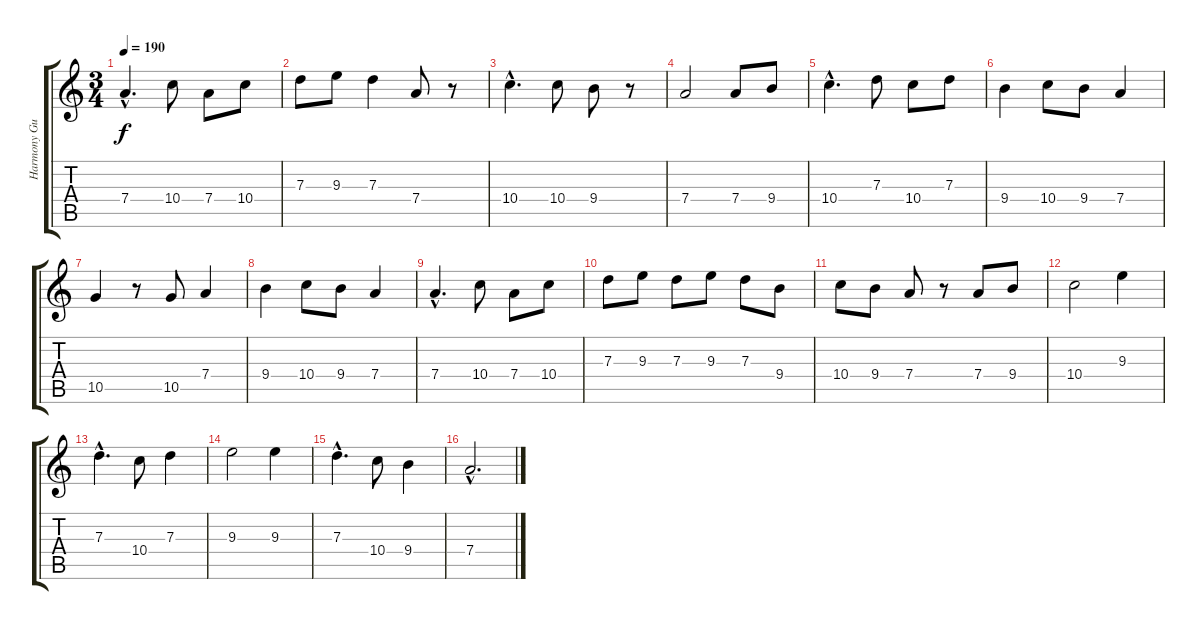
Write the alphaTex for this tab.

\track ("Harmony Guitar" "Harmony Gu") {instrument distortionguitar}
\staff {score tabs}
\tuning (E4 B3 G3 D3 A2 E2) {hide}
\ts (3 4)
\tempo 190
\clef g2
\ks c
7.4{hac}.4{d dy f} 10.4.8 7.4.8 10.4.8 |
7.3.8 9.3.8 7.3.4 7.4.8 r.8 |
10.4{hac}.4{d} 10.4.8 9.4.8 r.8 |
7.4.2 7.4.8 9.4.8 |
10.4{hac}.4{d} 7.3.8 10.4.8 7.3.8 |
9.4.4 10.4.8 9.4.8 7.4.4 |
10.5.4 r.8 10.5.8 7.4.4 |
9.4.4 10.4.8 9.4.8 7.4.4 |
7.4{hac}.4{d} 10.4.8 7.4.8 10.4.8 |
7.3.8 9.3.8 7.3.8 9.3.8 7.3.8 9.4.8 |
10.4.8 9.4.8 7.4.8 r.8 7.4.8 9.4.8 |
10.4.2 9.3.4 |
7.3{hac}.4{d} 10.4.8 7.3.4 |
9.3.2 9.3.4 |
7.3{hac}.4{d} 10.4.8 9.4.4 |
7.4{hac}.2{d}
